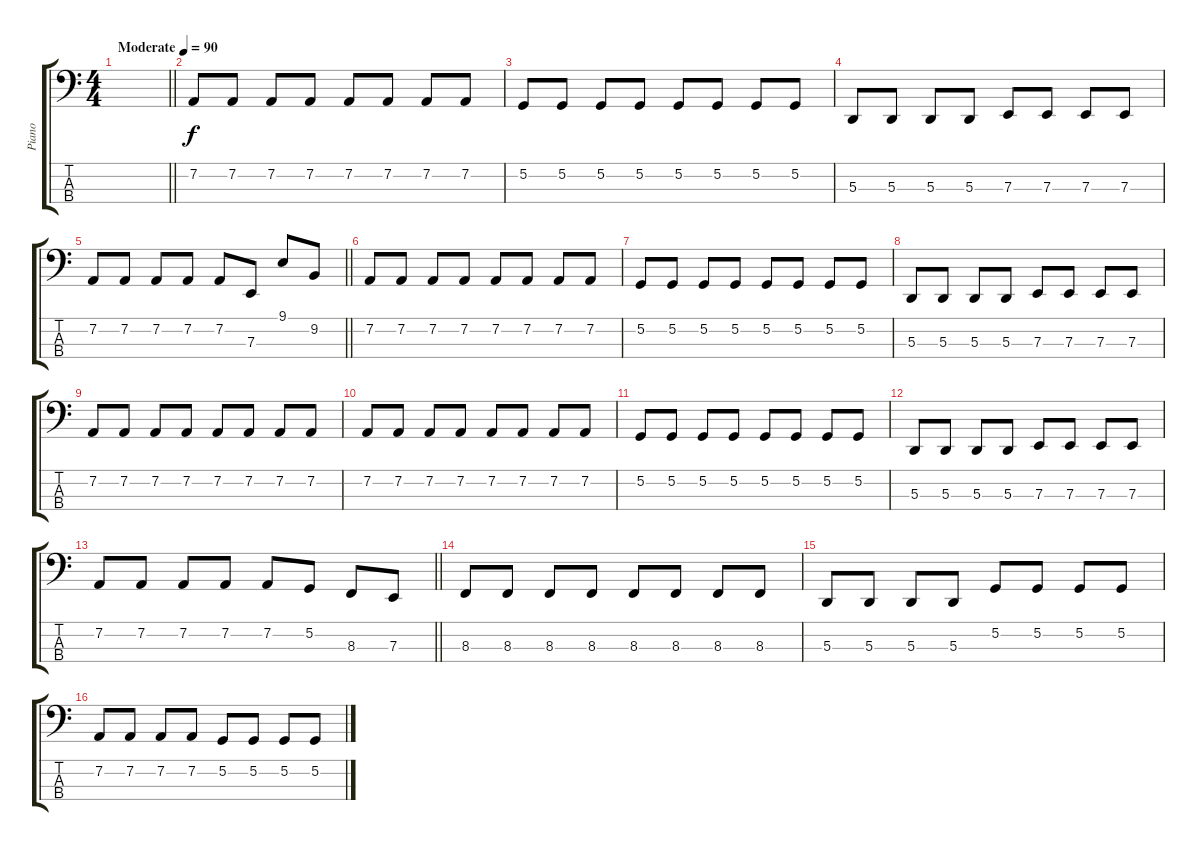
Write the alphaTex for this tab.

\track ("Piano" "Piano") {instrument acousticgrandpiano}
\staff {score tabs}
\tuning (G2 D2 A1 E1) {hide}
\ts (4 4)
\tempo (90 "Moderate")
\clef f4
\barLineRight lightlight
\ks c
|
7.2.8 7.2.8 7.2.8 7.2.8 7.2.8 7.2.8 7.2.8 7.2.8 |
5.2.8 5.2.8 5.2.8 5.2.8 5.2.8 5.2.8 5.2.8 5.2.8 |
5.3.8 5.3.8 5.3.8 5.3.8 7.3.8 7.3.8 7.3.8 7.3.8 |
\barLineRight lightlight
7.2.8 7.2.8 7.2.8 7.2.8 7.2.8 7.3.8 9.1.8 9.2.8 |
7.2.8 7.2.8 7.2.8 7.2.8 7.2.8 7.2.8 7.2.8 7.2.8 |
5.2.8 5.2.8 5.2.8 5.2.8 5.2.8 5.2.8 5.2.8 5.2.8 |
5.3.8 5.3.8 5.3.8 5.3.8 7.3.8 7.3.8 7.3.8 7.3.8 |
7.2.8 7.2.8 7.2.8 7.2.8 7.2.8 7.2.8 7.2.8 7.2.8 |
7.2.8 7.2.8 7.2.8 7.2.8 7.2.8 7.2.8 7.2.8 7.2.8 |
5.2.8 5.2.8 5.2.8 5.2.8 5.2.8 5.2.8 5.2.8 5.2.8 |
5.3.8 5.3.8 5.3.8 5.3.8 7.3.8 7.3.8 7.3.8 7.3.8 |
\barLineRight lightlight
7.2.8 7.2.8 7.2.8 7.2.8 7.2.8 5.2.8 8.3.8 7.3.8 |
8.3.8 8.3.8 8.3.8 8.3.8 8.3.8 8.3.8 8.3.8 8.3.8 |
5.3.8 5.3.8 5.3.8 5.3.8 5.2.8 5.2.8 5.2.8 5.2.8 |
7.2.8 7.2.8 7.2.8 7.2.8 5.2.8 5.2.8 5.2.8 5.2.8
